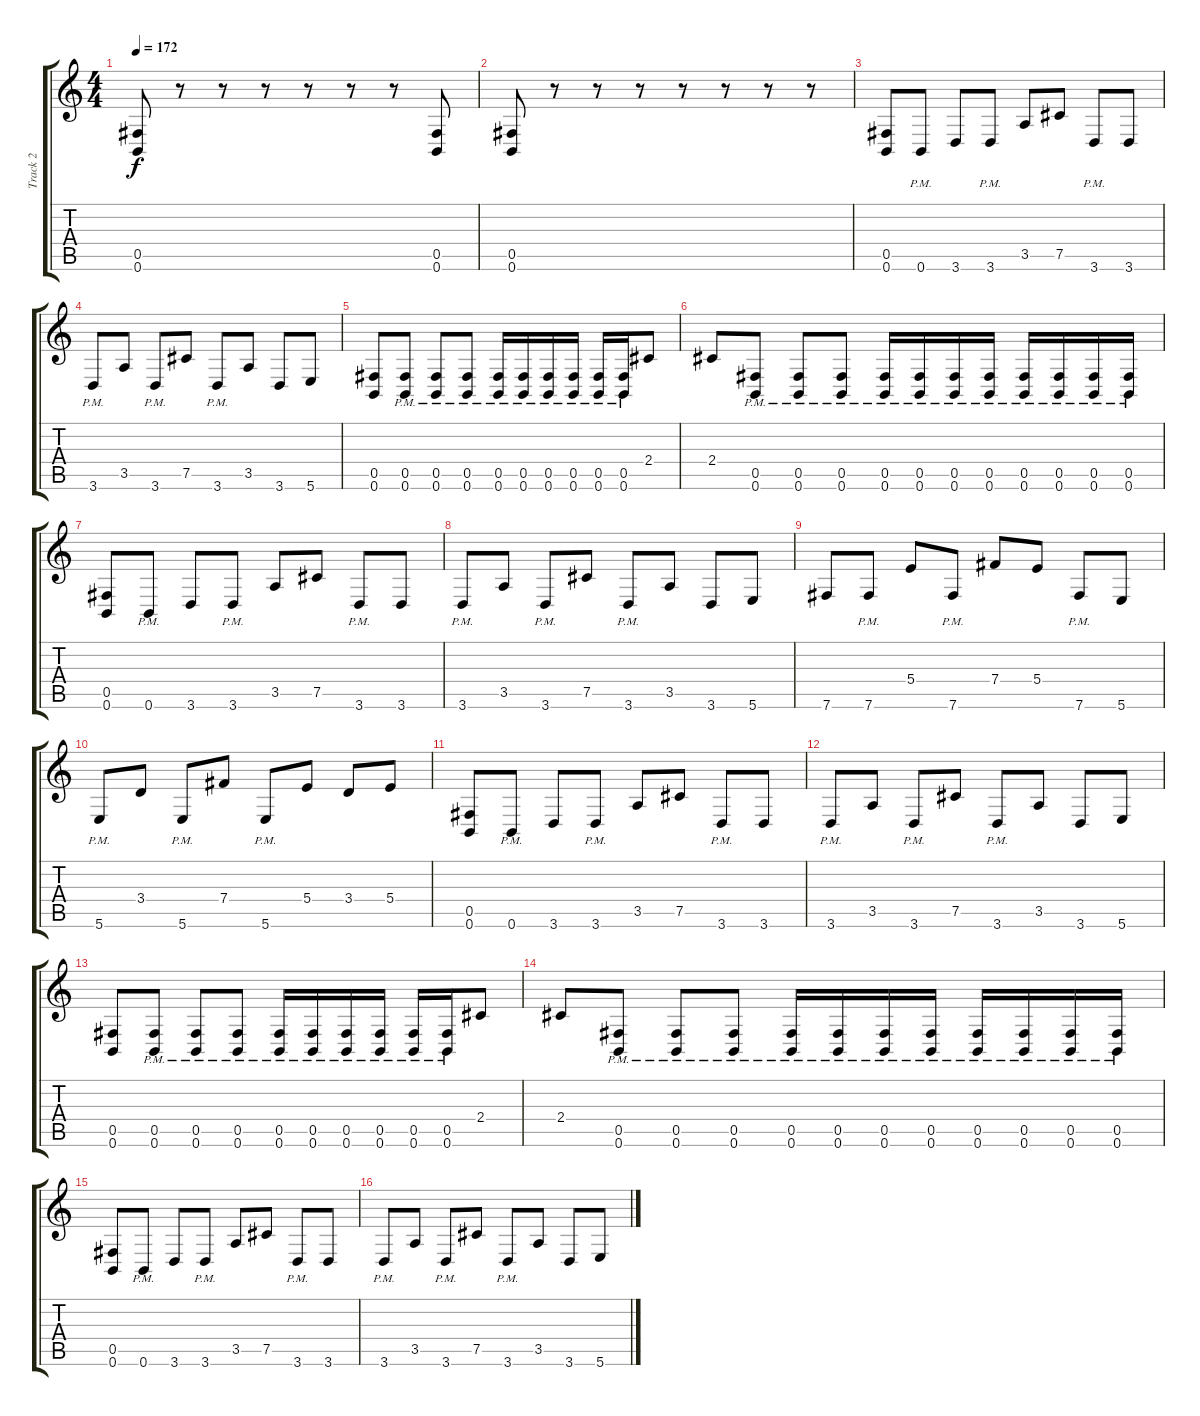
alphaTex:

\track ("Track 2" "Track 2") {instrument distortionguitar}
\staff {score tabs}
\tuning (Db4 Ab3 E3 B2 Gb2 B1) {hide}
\ts (4 4)
\tempo 172
\clef g2
\ks c
(0.5 0.6).8{dy f} r.8 r.8 r.8 r.8 r.8 r.8 (0.5 0.6).8 |
(0.5 0.6).8 r.8 r.8 r.8 r.8 r.8 r.8 r.8 |
(0.5 0.6).8 0.6{pm}.8 3.6.8 3.6{pm}.8 3.5.8 7.5.8 3.6{pm}.8 3.6.8 |
3.6{pm}.8 3.5.8 3.6{pm}.8 7.5.8 3.6{pm}.8 3.5.8 3.6.8 5.6.8 |
(0.5 0.6).8 (0.5{pm} 0.6{pm}).8 (0.5{pm} 0.6{pm}).8 (0.5{pm} 0.6{pm}).8 (0.5{pm} 0.6{pm}).16 (0.5{pm} 0.6{pm}).16 (0.5{pm} 0.6{pm}).16 (0.5{pm} 0.6{pm}).16 (0.5{pm} 0.6{pm}).16 (0.5{pm} 0.6{pm}).16 2.4.8 |
2.4.8 (0.5{pm} 0.6{pm}).8 (0.5{pm} 0.6{pm}).8 (0.5{pm} 0.6{pm}).8 (0.5{pm} 0.6{pm}).16 (0.5{pm} 0.6{pm}).16 (0.5{pm} 0.6{pm}).16 (0.5{pm} 0.6{pm}).16 (0.5{pm} 0.6{pm}).16 (0.5{pm} 0.6{pm}).16 (0.5{pm} 0.6{pm}).16 (0.5{pm} 0.6{pm}).16 |
(0.5 0.6).8 0.6{pm}.8 3.6.8 3.6{pm}.8 3.5.8 7.5.8 3.6{pm}.8 3.6.8 |
3.6{pm}.8 3.5.8 3.6{pm}.8 7.5.8 3.6{pm}.8 3.5.8 3.6.8 5.6.8 |
7.6.8 7.6{pm}.8 5.4.8 7.6{pm}.8 7.4.8 5.4.8 7.6{pm}.8 5.6.8 |
5.6{pm}.8 3.4.8 5.6{pm}.8 7.4.8 5.6{pm}.8 5.4.8 3.4.8 5.4.8 |
(0.5 0.6).8 0.6{pm}.8 3.6.8 3.6{pm}.8 3.5.8 7.5.8 3.6{pm}.8 3.6.8 |
3.6{pm}.8 3.5.8 3.6{pm}.8 7.5.8 3.6{pm}.8 3.5.8 3.6.8 5.6.8 |
(0.5 0.6).8 (0.5{pm} 0.6{pm}).8 (0.5{pm} 0.6{pm}).8 (0.5{pm} 0.6{pm}).8 (0.5{pm} 0.6{pm}).16 (0.5{pm} 0.6{pm}).16 (0.5{pm} 0.6{pm}).16 (0.5{pm} 0.6{pm}).16 (0.5{pm} 0.6{pm}).16 (0.5{pm} 0.6{pm}).16 2.4.8 |
2.4.8 (0.5{pm} 0.6{pm}).8 (0.5{pm} 0.6{pm}).8 (0.5{pm} 0.6{pm}).8 (0.5{pm} 0.6{pm}).16 (0.5{pm} 0.6{pm}).16 (0.5{pm} 0.6{pm}).16 (0.5{pm} 0.6{pm}).16 (0.5{pm} 0.6{pm}).16 (0.5{pm} 0.6{pm}).16 (0.5{pm} 0.6{pm}).16 (0.5{pm} 0.6{pm}).16 |
(0.5 0.6).8 0.6{pm}.8 3.6.8 3.6{pm}.8 3.5.8 7.5.8 3.6{pm}.8 3.6.8 |
3.6{pm}.8 3.5.8 3.6{pm}.8 7.5.8 3.6{pm}.8 3.5.8 3.6.8 5.6.8
